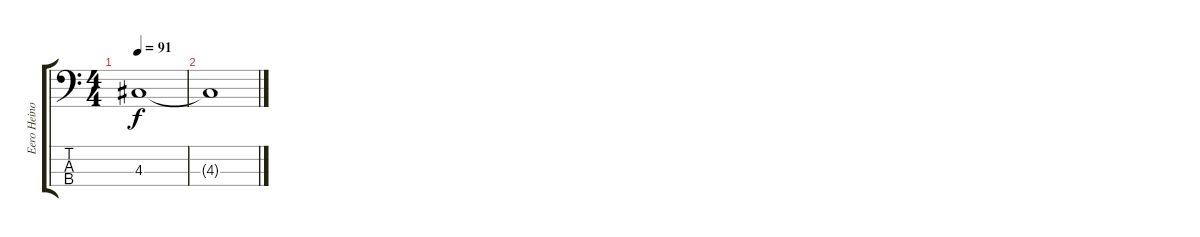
\track ("Eero Heinonen" "Eero Heino") {instrument electricbasspick}
\staff {score tabs}
\tuning (G2 D2 A1 E1) {hide}
\ts (4 4)
\tempo 91
\clef f4
\ks c
4.3.1{dy f} |
4.3{t}.1
